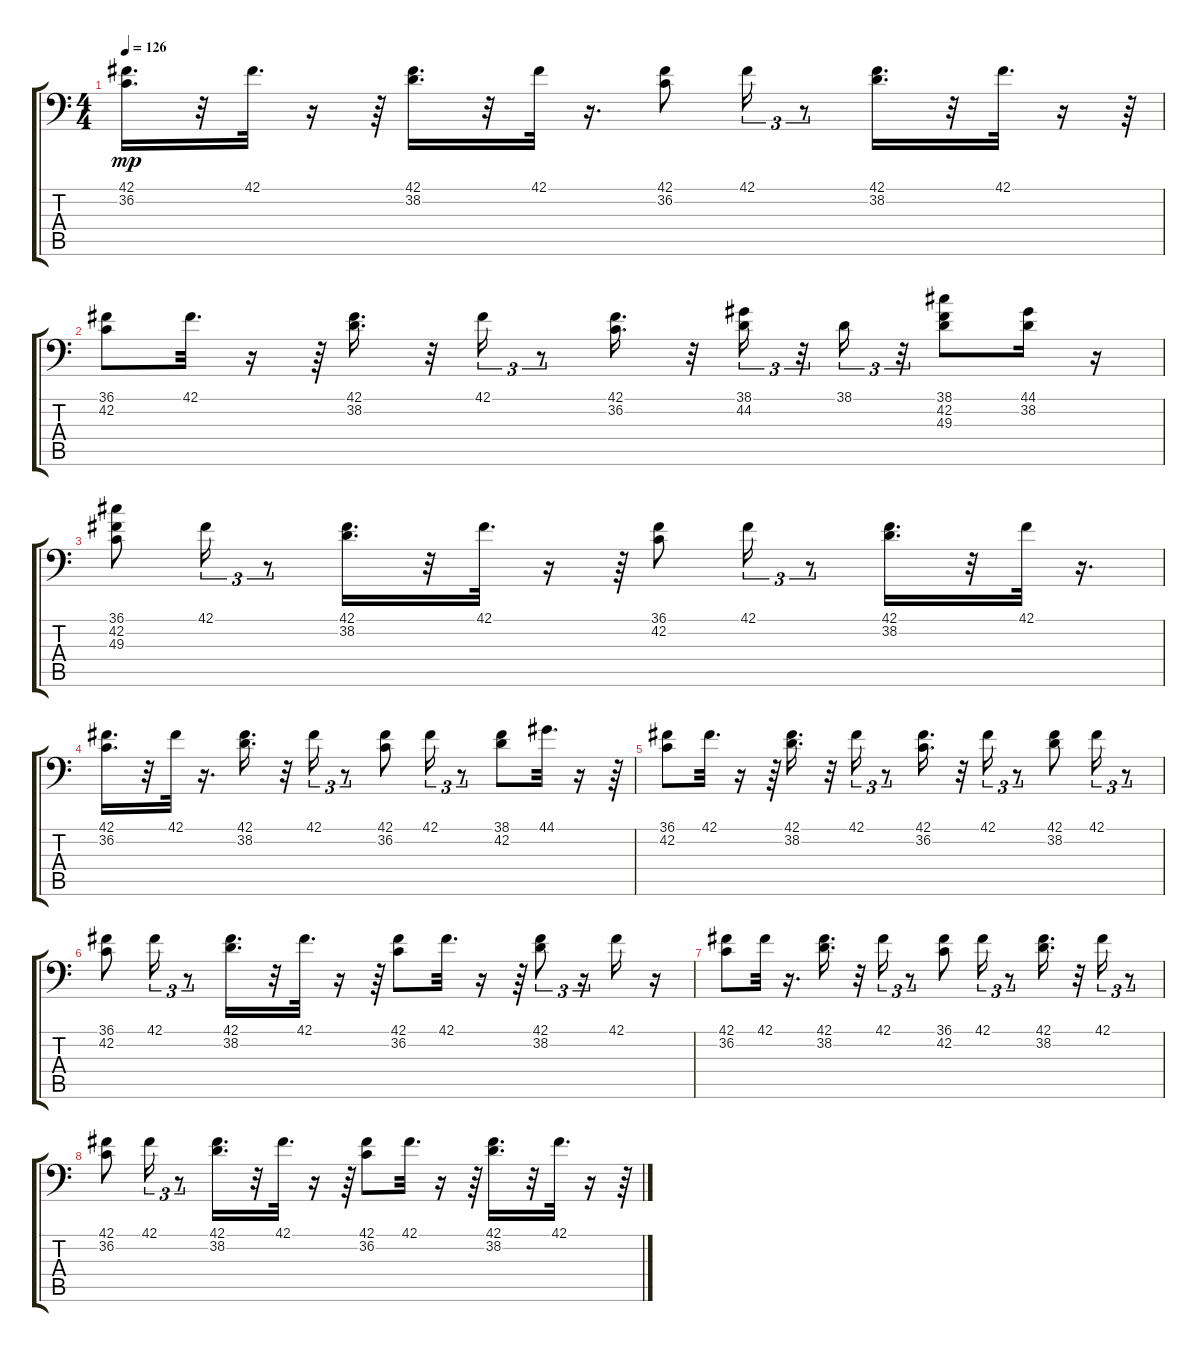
\track "" {instrument acousticgrandpiano}
\staff {score tabs}
\tuning (C-1 C-1 C-1 C-1 C-1 C-1) {hide}
\ts (4 4)
\tempo 126
\clef f4
\ks c
(42.1 36.2).16{d dy mp} r.32 42.1.32{d} r.16 r.64 (42.1 38.2).16{d} r.32 42.1.32 r.16{d} (42.1 36.2).8 42.1.16{tu (3 2)} r.8{tu (3 2)} (42.1 38.2).16{d} r.32 42.1.32{d} r.16 r.64 |
(36.1 42.2).8 42.1.32{d} r.16 r.64 (42.1 38.2).16{d} r.32 42.1.16{tu (3 2)} r.8{tu (3 2)} (42.1 36.2).16{d} r.32 (38.1 44.2).16{tu (3 2)} r.32{tu (3 2)} 38.1.16{tu (3 2)} r.32{tu (3 2)} (38.1 42.2 49.3).8 (44.1 38.2).16 r.16 |
(36.1 42.2 49.3).8 42.1.16{tu (3 2)} r.8{tu (3 2)} (42.1 38.2).16{d} r.32 42.1.32{d} r.16 r.64 (36.1 42.2).8 42.1.16{tu (3 2)} r.8{tu (3 2)} (42.1 38.2).16{d} r.32 42.1.32 r.16{d} |
(42.1 36.2).16{d} r.32 42.1.32 r.16{d} (42.1 38.2).16{d} r.32 42.1.16{tu (3 2)} r.8{tu (3 2)} (42.1 36.2).8 42.1.16{tu (3 2)} r.8{tu (3 2)} (38.1 42.2).8 44.1.32{d} r.16 r.64 |
(36.1 42.2).8 42.1.32{d} r.16 r.64 (42.1 38.2).16{d} r.32 42.1.16{tu (3 2)} r.8{tu (3 2)} (42.1 36.2).16{d} r.32 42.1.16{tu (3 2)} r.8{tu (3 2)} (42.1 38.2).8 42.1.16{tu (3 2)} r.8{tu (3 2)} |
(36.1 42.2).8 42.1.16{tu (3 2)} r.8{tu (3 2)} (42.1 38.2).16{d} r.32 42.1.32{d} r.16 r.64 (42.1 36.2).8 42.1.32{d} r.16 r.64 (42.1 38.2).8{tu (3 2)} r.16{tu (3 2)} 42.1.16 r.16 |
(42.1 36.2).8 42.1.32 r.16{d} (42.1 38.2).16{d} r.32 42.1.16{tu (3 2)} r.8{tu (3 2)} (36.1 42.2).8 42.1.16{tu (3 2)} r.8{tu (3 2)} (42.1 38.2).16{d} r.32 42.1.16{tu (3 2)} r.8{tu (3 2)} |
(42.1 36.2).8 42.1.16{tu (3 2)} r.8{tu (3 2)} (42.1 38.2).16{d} r.32 42.1.32{d} r.16 r.64 (42.1 36.2).8 42.1.32{d} r.16 r.64 (42.1 38.2).16{d} r.32 42.1.32{d} r.16 r.64
